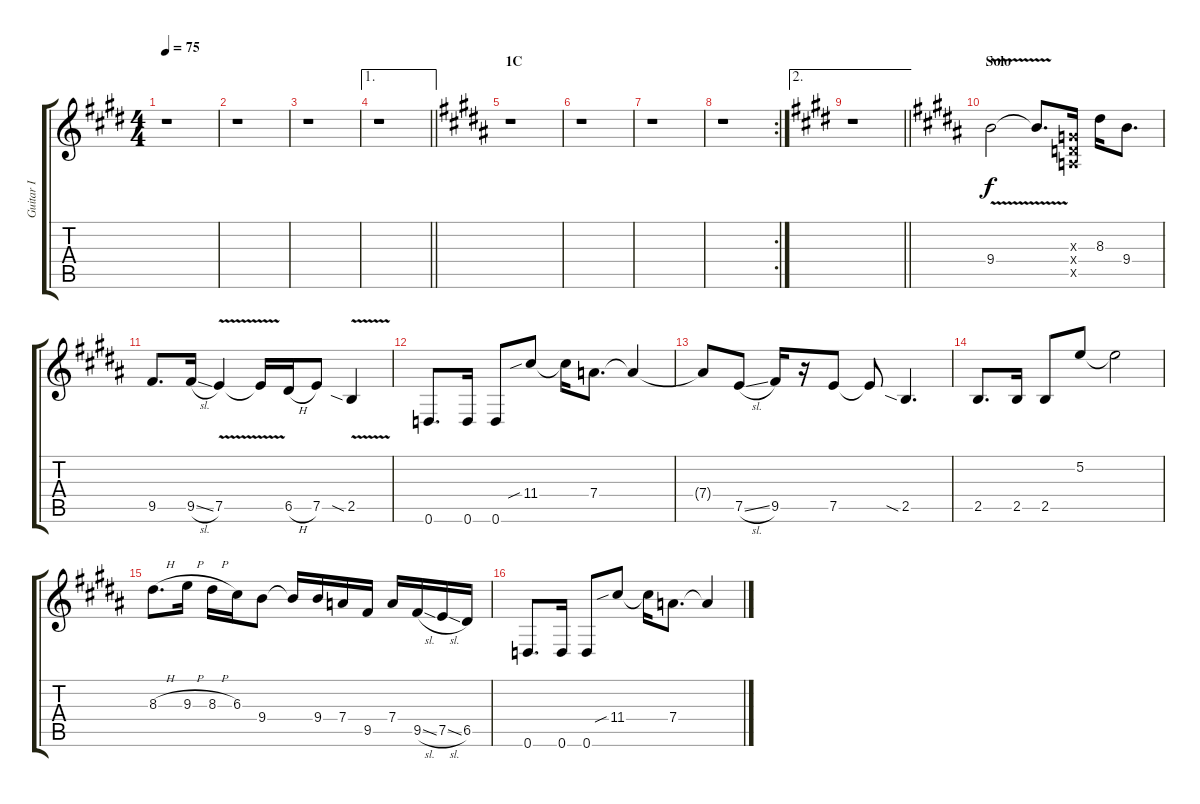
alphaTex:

\track ("Guitar I" "Guitar I") {instrument distortionguitar}
\staff {score tabs}
\tuning (E4 B3 G3 D3 A2 D2) {hide}
\ts (4 4)
\tempo 75
\clef g2
\ks c#minor
r.1{dy f} |
r.1 |
r.1 |
\ae 1
\barLineRight lightlight
r.1 |
\section ("" "1C")
\ks b
r.1 |
r.1 |
r.1 |
\rc 2
r.1 |
\ae 2
\barLineRight lightlight
\ks c#minor
r.1 |
\section ("" "Solo")
\ks b
9.4{v}.2 9.4{v t}.8{d} (0.3{x} 0.4{x} 0.5{x}).16 8.3.16 9.4.8{d} |
9.5.8{d} 9.5{sl}.16 7.5{v}.4 7.5{t}.16 6.5{h}.16 7.5.8 2.5{v sia}.4 |
0.6.8{d} 0.6.16 0.6.8 11.4{sib}.8 11.4{t}.16 7.4.8{d} 7.4{t}.4 |
7.4{t}.8 7.5{sl}.8 9.5.16 r.16 7.5.8 7.5{t}.8 2.5{sia}.4{d} |
2.5.8{d} 2.5.16 2.5.8 5.2.8 5.2{t}.2 |
8.3{h}.8{d} 9.3{h}.16 8.3{h}.16 6.3.16 9.4.8 9.4{t}.16 9.4.16 7.4.16 9.5.16 7.4.16 9.5{sl}.16 7.5{sl}.16 6.5.16 |
0.6.8{d} 0.6.16 0.6.8 11.4{sib}.8 11.4{t}.16 7.4.8{d} 7.4{t}.4
